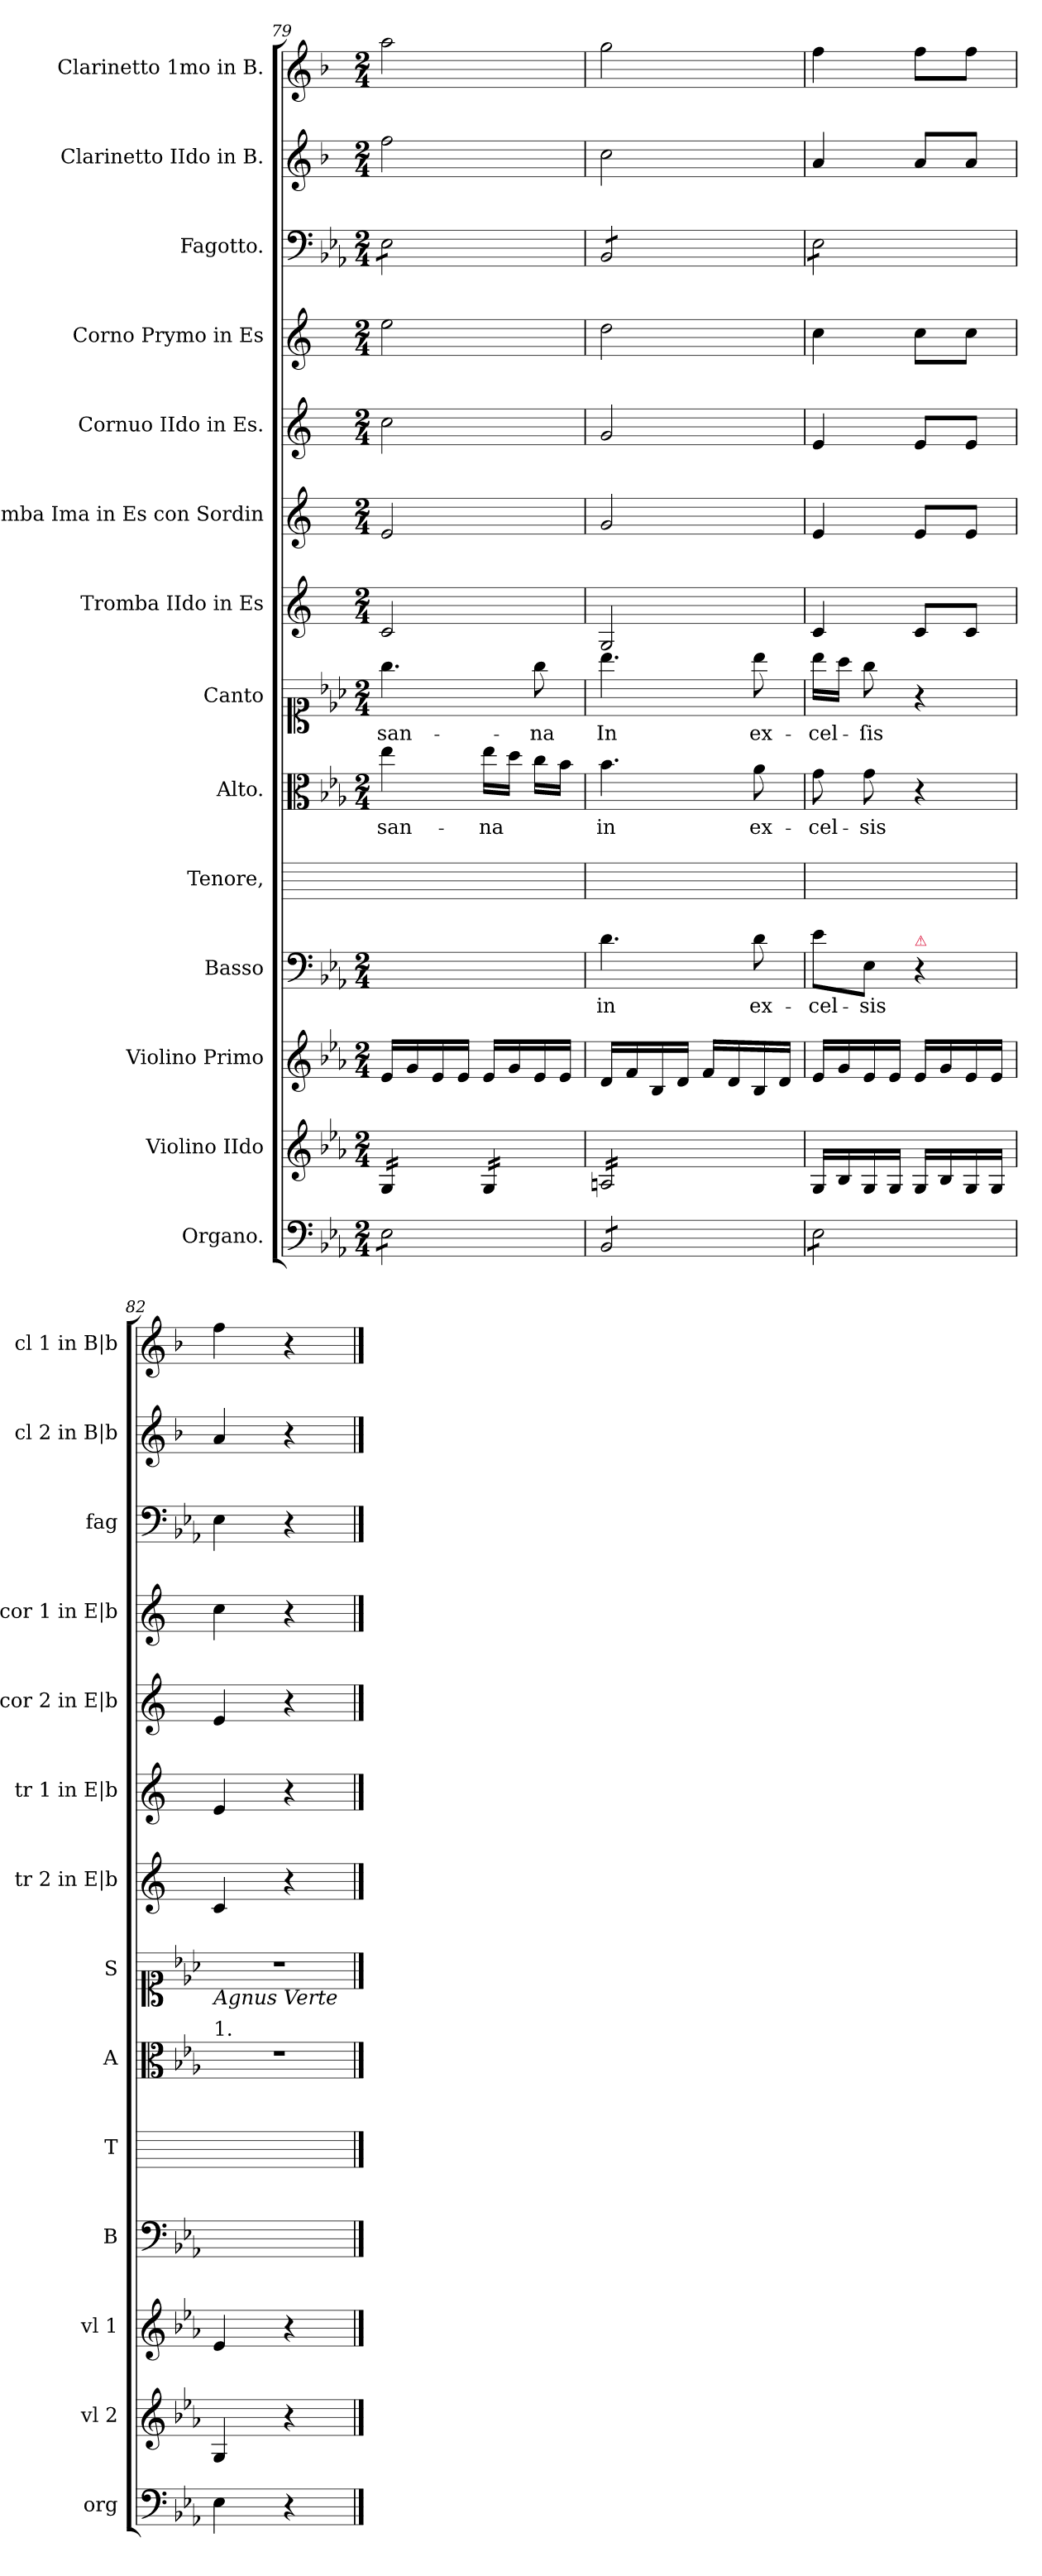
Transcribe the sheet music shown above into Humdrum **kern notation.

**kern	**kern	**kern	**kern	**text	**kern	**kern	**text	**kern	**text	**kern	**kern	**kern	**kern	**kern	**kern	**kern
*part14	*part13	*part12	*part11	*part11	*part10	*part9	*part9	*part8	*part8	*part7	*part6	*part5	*part4	*part3	*part2	*part1
*staff14	*staff13	*staff12	*staff11	*staff11	*staff10	*staff9	*staff9	*staff8	*staff8	*staff7	*staff6	*staff5	*staff4	*staff3	*staff2	*staff1
*I"Organo.	*I"Violino IIdo	*I"Violino Primo	*I"Basso	*	*I"Tenore,	*I"Alto.	*	*I"Canto	*	*I"Tromba IIdo in Es	*I"Tromba Ima in Es con Sordin	*I"Cornuo IIdo in Es.	*I"Corno Prymo in Es	*I"Fagotto.	*I"Clarinetto IIdo in B.	*I"Clarinetto 1mo in B.
*I'org	*I'vl 2	*I'vl 1	*I'B	*	*I'T	*I'A	*	*I'S	*	*I'tr 2 in E|b	*I'tr 1 in E|b	*I'cor 2 in E|b	*I'cor 1 in E|b	*I'fag	*I'cl 2 in B|b	*I'cl 1 in B|b
*clefF4	*clefG2	*clefG2	*clefF4	*	*	*clefC3	*	*clefC1	*	*clefG2	*clefG2	*clefG2	*clefG2	*clefF4	*clefG2	*clefG2
*	*	*	*	*	*	*	*	*	*	*ITrd-2c-3	*ITrd-2c-3	*ITrd5c9	*ITrd5c9	*	*ITrd1c2	*ITrd1c2
*k[b-e-a-]	*k[b-e-a-]	*k[b-e-a-]	*k[b-e-a-]	*	*	*k[b-e-a-]	*	*k[b-e-a-]	*	*k[b-e-a-]	*k[b-e-a-]	*k[b-e-a-]	*k[b-e-a-]	*k[b-e-a-]	*k[b-e-a-]	*k[b-e-a-]
*E-:	*E-:	*E-:	*E-:	*	*	*E-:	*	*E-:	*	*E-:	*E-:	*E-:	*E-:	*E-:	*E-:	*E-:
*M2/4	*M2/4	*M2/4	*M2/4	*	*	*M2/4	*	*M2/4	*	*M2/4	*M2/4	*M2/4	*M2/4	*M2/4	*M2/4	*M2/4
=79	=79	=79	=79	=79	=79	=79	=79	=79	=79	=79	=79	=79	=79	=79	=79	=79
*tremolo	*	*	*	*	*	*	*	*	*	*	*	*	*	*	*	*
*	*tremolo	*	*	*	*	*	*	*	*	*	*	*	*	*	*	*
*	*	*	*	*	*	*	*	*	*	*	*	*	*	*tremolo	*	*
8E-\L	16G/LL	16e-/LL	2ryy	.	2ryy	4ee-\	-san-	4.gg\	-san-	2e-/	2g/	2e-\	2g\	8E-\L	2ee-\	2gg\
.	16G/	16g/	.	.	.	.	.	.	.	.	.	.	.	.	.	.
8E-\	16G/	16e-/	.	.	.	.	.	.	.	.	.	.	.	8E-\	.	.
.	16G/JJ	16e-/JJ	.	.	.	.	.	.	.	.	.	.	.	.	.	.
8E-\	16G/LL	16e-/LL	.	.	.	16ee-\LL	-na	.	.	.	.	.	.	8E-\	.	.
.	16G/	16g/	.	.	.	16dd\JJ	.	.	.	.	.	.	.	.	.	.
8E-\J	16G/	16e-/	.	.	.	16cc\LL	.	8gg\	-na	.	.	.	.	8E-\J	.	.
.	16G/JJ	16e-/JJ	.	.	.	16b-\JJ	.	.	.	.	.	.	.	.	.	.
=80	=80	=80	=80	=80	=80	=80	=80	=80	=80	=80	=80	=80	=80	=80	=80	=80
8BB-/L	16An/LL	16d/LL	4.d\	in	2ryy	4.b-\	in	4.bb-\	In	2B-/	2b-/	2B-/	2f\	8BB-/L	2b-\	2ff\
.	16An/	16f/	.	.	.	.	.	.	.	.	.	.	.	.	.	.
8BB-/	16An/	16B-/	.	.	.	.	.	.	.	.	.	.	.	8BB-/	.	.
.	16An/	16d/JJ	.	.	.	.	.	.	.	.	.	.	.	.	.	.
8BB-/	16An/	16f/LL	.	.	.	.	.	.	.	.	.	.	.	8BB-/	.	.
.	16An/	16d/	.	.	.	.	.	.	.	.	.	.	.	.	.	.
8BB-/J	16An/	16B-/	8d\	ex-	.	8a-\	ex-	8bb-\	ex-	.	.	.	.	8BB-/J	.	.
.	16An/JJ	16d/JJ	.	.	.	.	.	.	.	.	.	.	.	.	.	.
*	*Xtremolo	*	*	*	*	*	*	*	*	*	*	*	*	*	*	*
=81	=81	=81	=81	=81	=81	=81	=81	=81	=81	=81	=81	=81	=81	=81	=81	=81
8E-\L	16G/LL	16e-/LL	8e-\L	-cel-	2ryy	8g\	-cel-	16bb-\LL	-cel-	4e-/	4g/	4G/	4e-\	8E-\L	4g/	4ee-\
.	16B-/	16g/	.	.	.	.	.	16aa-\JJ	.	.	.	.	.	.	.	.
8E-\	16G/	16e-/	8E-\J	-sis	.	8g\	-sis	8gg\	-ſis	.	.	.	.	8E-\	.	.
.	16G/JJ	16e-/JJ	.	.	.	.	.	.	.	.	.	.	.	.	.	.
!	!	!	!LO:TX:a:color=crimson:t=⚠	!	!	!	!	!	!	!	!	!	!	!	!	!
8E-\	16G/LL	16e-/LL	4r	.	.	4r	.	4r	.	8e-/L	8g/L	8G/L	8e-\L	8E-\	8g/L	8ee-\L
.	16B-/	16g/	.	.	.	.	.	.	.	.	.	.	.	.	.	.
8E-\J	16G/	16e-/	.	.	.	.	.	.	.	8e-/J	8g/J	8G/J	8e-\J	8E-\J	8g/J	8ee-\J
*	*	*	*	*	*	*	*	*	*	*	*	*	*	*Xtremolo	*	*
*Xtremolo	*	*	*	*	*	*	*	*	*	*	*	*	*	*	*	*
.	16G/JJ	16e-/JJ	.	.	.	.	.	.	.	.	.	.	.	.	.	.
=82	=82	=82	=82	=82	=82	=82	=82	=82	=82	=82	=82	=82	=82	=82	=82	=82
!	!	!	!	!	!	!	!	!LO:TX:b:i:t=Agnus Verte	!	!	!	!	!	!	!	!
!	!	!	!	!	!	!LO:TX:a:t=1.	!	!	!	!	!	!	!	!	!	!
4E-\	4G/	4e-/	2ryy	.	2ryy	2r	.	2r	.	4e-/	4g/	4G/	4e-\	4E-\	4g/	4ee-\
4r	4r	4r	.	.	.	.	.	.	.	4r	4r	4r	4r	4r	4r	4r
==	==	==	==	==	==	==	==	==	==	==	==	==	==	==	==	==
*-	*-	*-	*-	*-	*-	*-	*-	*-	*-	*-	*-	*-	*-	*-	*-	*-
